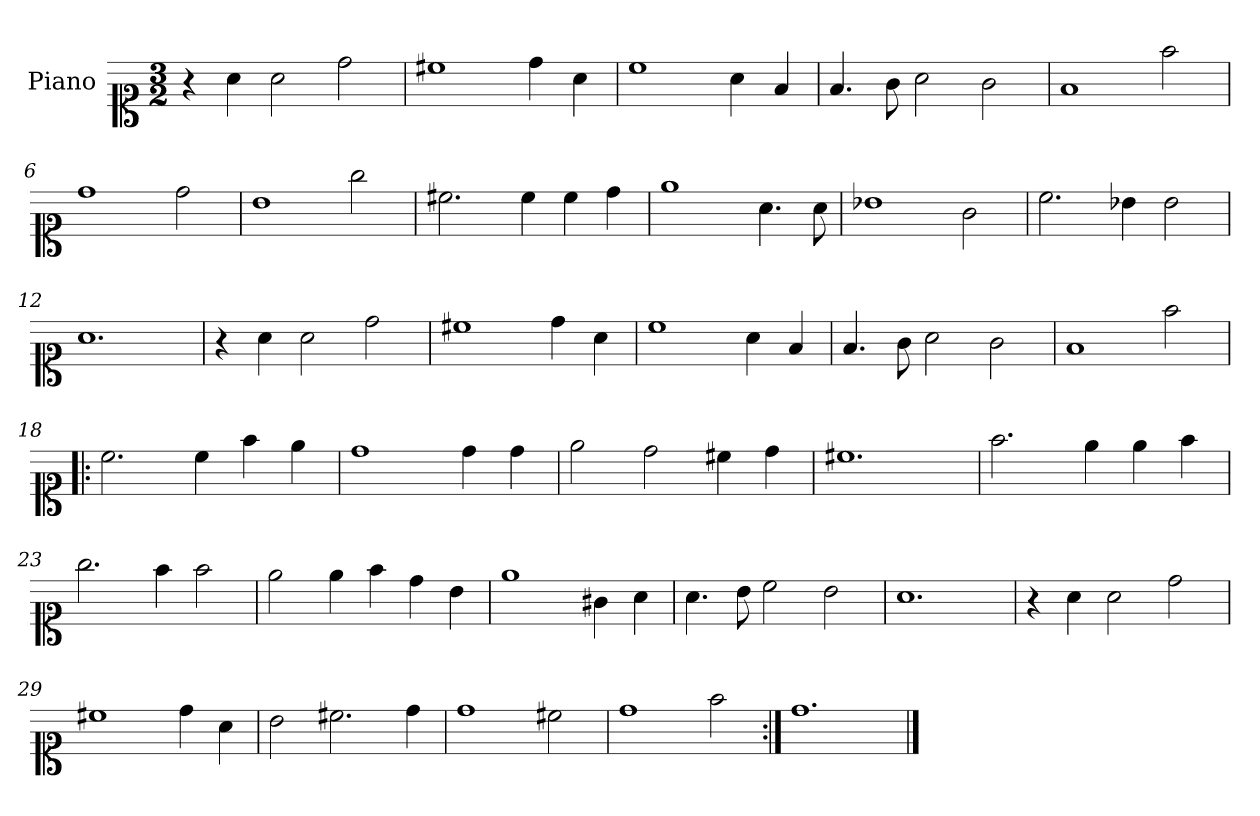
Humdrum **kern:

**kern
*part1
*staff1
*I"Piano
*I'Pno.
*clefC1
*k[]
*M3/2
=1
4r
4a\
2a\
2dd\
=2
1cc#X
4dd\
4a\
=3
1cc
4a\
4f/
=4
4.f/
8g\
2a\
2g\
=5
1f
2ff\
=6
1dd
2dd\
=7
1b
2gg\
=8
2.cc#X\
4cc#\
4cc#\
4dd\
=9
1ee
4.a\
8a\
=10
1b-X
2g\
!!LO:LB:g=z
=11
2.cc\
4b-X\
2b-\
=12
1.a
=13
4r
4a\
2a\
2dd\
=14
1cc#X
4dd\
4a\
=15
1cc
4a\
4f/
=16
4.f/
8g\
2a\
2g\
=17
1f
2ff\
=18!|:
2.cc\
4cc\
4ff\
4ee\
=19
1dd
4dd\
4dd\
=20
2ee\
2dd\
4cc#X\
4dd\
!!LO:LB:g=z
=21
1.cc#X
=22
2.ff\
4ee\
4ee\
4ff\
=23
2.gg\
4ff\
2ff\
=24
2ee\
4ee\
4ff\
4dd\
4b\
=25
1ee
4g#X\
4a\
=26
4.a\
8b\
2cc\
2b\
=27
1.a
=28
4r
4a\
2a\
2dd\
=29
1cc#X
4dd\
4a\
=30
2b\
2.cc#X\
4dd\
!!LO:LB:g=z
=31
1dd
2cc#X\
=32
1dd
2ff\
=33:|!
1.dd
==
*-
